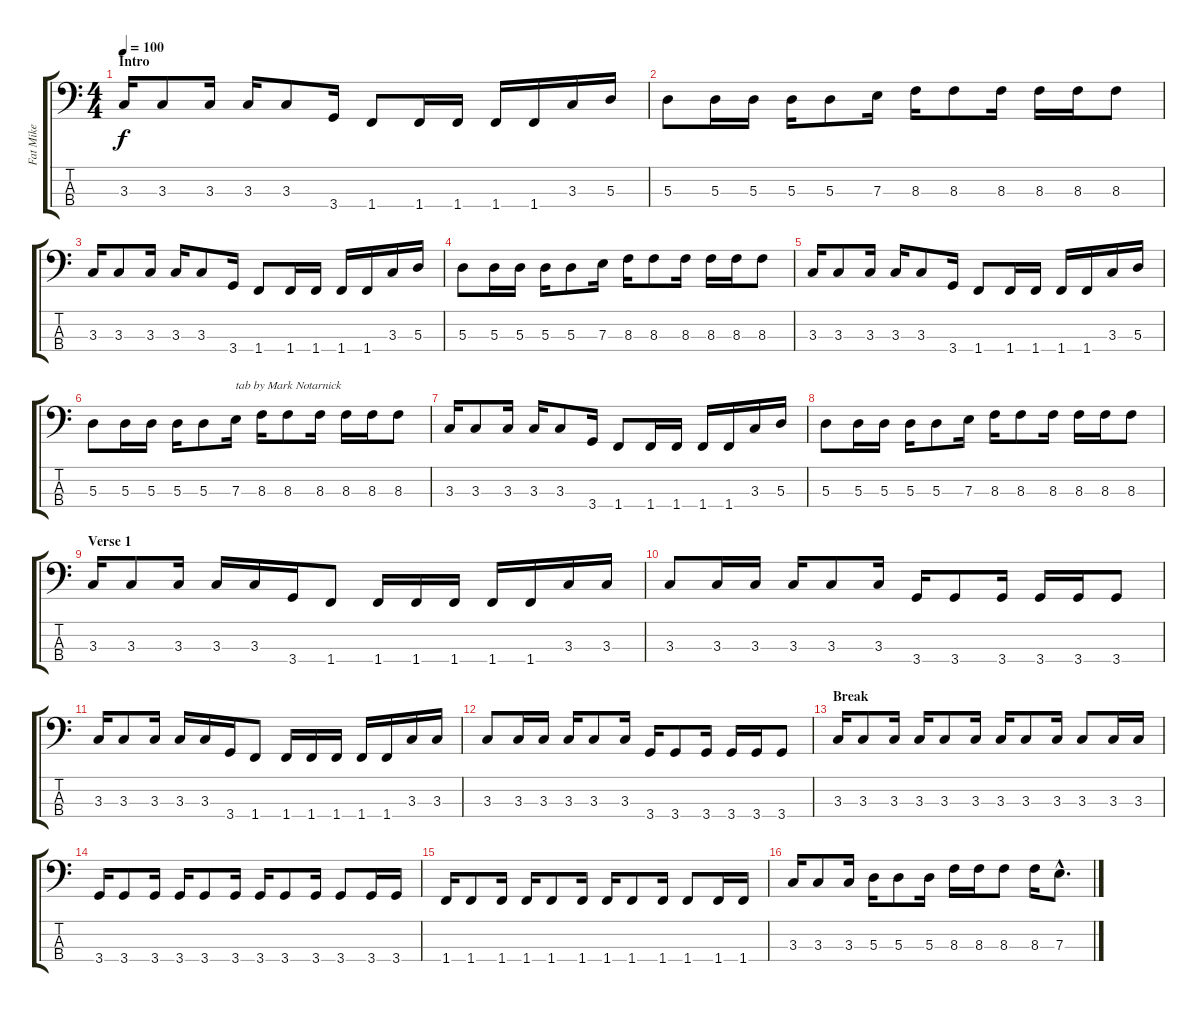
\track ("Fat Mike" "Fat Mike") {instrument electricbasspick}
\staff {score tabs}
\tuning (G2 D2 A1 E1) {hide}
\ts (4 4)
\section ("" "Intro")
\tempo 100
\clef f4
\ks c
3.3.16{dy f instrument electricbasspick} 3.3.8 3.3.16 3.3.16 3.3.8 3.4.16 1.4.8 1.4.16 1.4.16 1.4.16 1.4.16 3.3.16 5.3.16 |
5.3.8 5.3.16 5.3.16 5.3.16 5.3.8 7.3.16 8.3.16 8.3.8 8.3.16 8.3.16 8.3.16 8.3.8 |
3.3.16 3.3.8 3.3.16 3.3.16 3.3.8 3.4.16 1.4.8 1.4.16 1.4.16 1.4.16 1.4.16 3.3.16 5.3.16 |
5.3.8 5.3.16 5.3.16 5.3.16 5.3.8 7.3.16 8.3.16 8.3.8 8.3.16 8.3.16 8.3.16 8.3.8 |
3.3.16 3.3.8 3.3.16 3.3.16 3.3.8 3.4.16 1.4.8 1.4.16 1.4.16 1.4.16 1.4.16 3.3.16 5.3.16 |
5.3.8 5.3.16 5.3.16 5.3.16 5.3.8 7.3.16{txt "tab by Mark Notarnick"} 8.3.16 8.3.8 8.3.16 8.3.16 8.3.16 8.3.8 |
3.3.16 3.3.8 3.3.16 3.3.16 3.3.8 3.4.16 1.4.8 1.4.16 1.4.16 1.4.16 1.4.16 3.3.16 5.3.16 |
5.3.8 5.3.16 5.3.16 5.3.16 5.3.8 7.3.16 8.3.16 8.3.8 8.3.16 8.3.16 8.3.16 8.3.8 |
\section ("" "Verse 1")
3.3.16 3.3.8 3.3.16 3.3.16 3.3.16 3.4.16 1.4.8 1.4.16 1.4.16 1.4.16 1.4.16 1.4.16 3.3.16 3.3.16 |
3.3.8 3.3.16 3.3.16 3.3.16 3.3.8 3.3.16 3.4.16 3.4.8 3.4.16 3.4.16 3.4.16 3.4.8 |
3.3.16 3.3.8 3.3.16 3.3.16 3.3.16 3.4.16 1.4.8 1.4.16 1.4.16 1.4.16 1.4.16 1.4.16 3.3.16 3.3.16 |
3.3.8 3.3.16 3.3.16 3.3.16 3.3.8 3.3.16 3.4.16 3.4.8 3.4.16 3.4.16 3.4.16 3.4.8 |
\section ("" "Break")
3.3.16 3.3.8 3.3.16 3.3.16 3.3.8 3.3.16 3.3.16 3.3.8 3.3.16 3.3.8 3.3.16 3.3.16 |
3.4.16 3.4.8 3.4.16 3.4.16 3.4.8 3.4.16 3.4.16 3.4.8 3.4.16 3.4.8 3.4.16 3.4.16 |
1.4.16 1.4.8 1.4.16 1.4.16 1.4.8 1.4.16 1.4.16 1.4.8 1.4.16 1.4.8 1.4.16 1.4.16 |
3.3.16 3.3.8 3.3.16 5.3.16 5.3.8 5.3.16 8.3.16 8.3.16 8.3.8 8.3.16 7.3{hac}.8{d}
